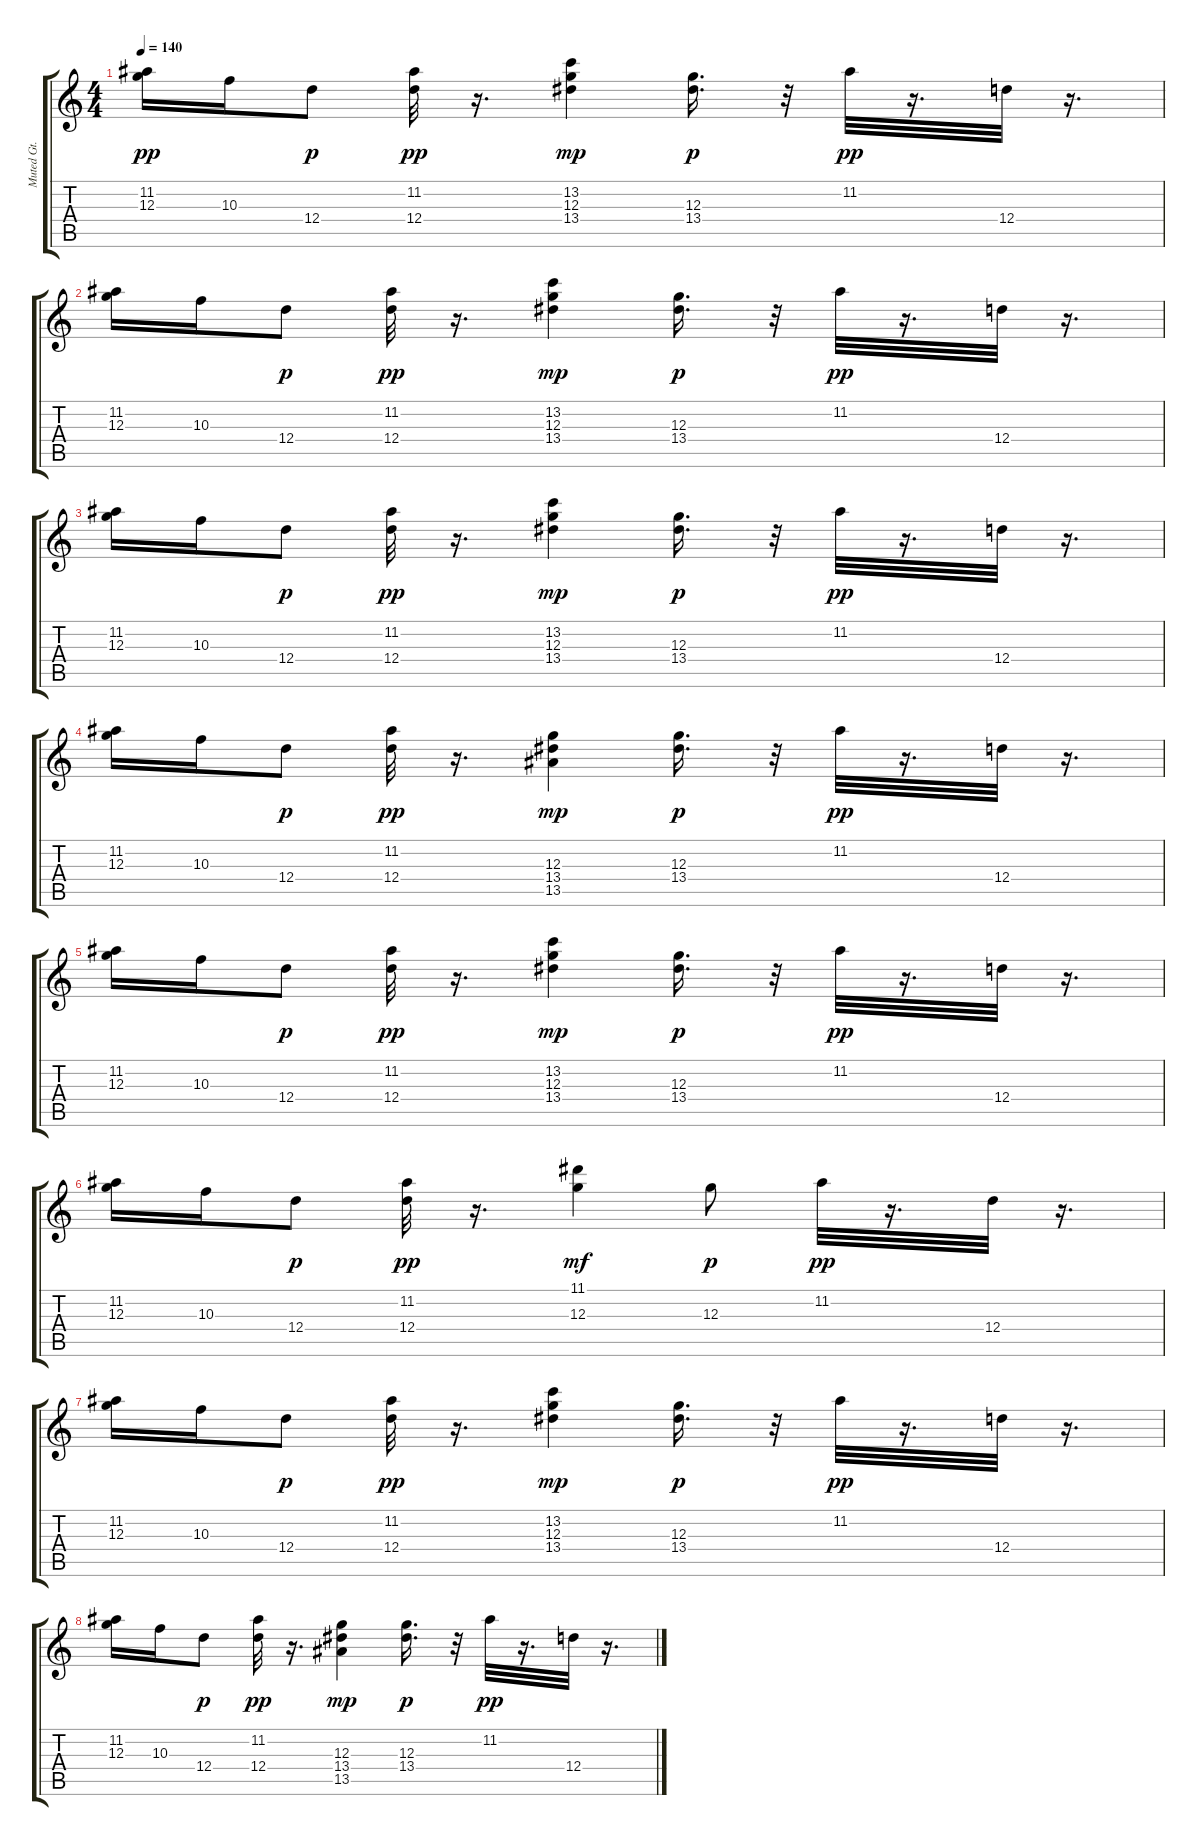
\track ("Muted Gt.           " "Muted Gt. ") {instrument electricguitarmuted}
\staff {score tabs}
\tuning (E4 B3 G3 D3 A2 E2) {hide}
\ts (4 4)
\tempo 140
\clef g2
\ks c
(11.2 12.3).16{dy pp} 10.3.16 12.4.8{dy p} (11.2 12.4).32{dy pp} r.16{d} (13.2 12.3 13.4).4{dy mp} (12.3 13.4).16{d dy p} r.32 11.2.32{dy pp} r.16{d} 12.4.32 r.16{d} |
(11.2 12.3).16 10.3.16 12.4.8{dy p} (11.2 12.4).32{dy pp} r.16{d} (13.2 12.3 13.4).4{dy mp} (12.3 13.4).16{d dy p} r.32 11.2.32{dy pp} r.16{d} 12.4.32 r.16{d} |
(11.2 12.3).16 10.3.16 12.4.8{dy p} (11.2 12.4).32{dy pp} r.16{d} (13.2 12.3 13.4).4{dy mp} (12.3 13.4).16{d dy p} r.32 11.2.32{dy pp} r.16{d} 12.4.32 r.16{d} |
(11.2 12.3).16 10.3.16 12.4.8{dy p} (11.2 12.4).32{dy pp} r.16{d} (12.3 13.4 13.5).4{dy mp} (12.3 13.4).16{d dy p} r.32 11.2.32{dy pp} r.16{d} 12.4.32 r.16{d} |
(11.2 12.3).16 10.3.16 12.4.8{dy p} (11.2 12.4).32{dy pp} r.16{d} (13.2 12.3 13.4).4{dy mp} (12.3 13.4).16{d dy p} r.32 11.2.32{dy pp} r.16{d} 12.4.32 r.16{d} |
(11.2 12.3).16 10.3.16 12.4.8{dy p} (11.2 12.4).32{dy pp} r.16{d} (11.1 12.3).4{dy mf} 12.3.8{dy p} 11.2.32{dy pp} r.16{d} 12.4.32 r.16{d} |
(11.2 12.3).16 10.3.16 12.4.8{dy p} (11.2 12.4).32{dy pp} r.16{d} (13.2 12.3 13.4).4{dy mp} (12.3 13.4).16{d dy p} r.32 11.2.32{dy pp} r.16{d} 12.4.32 r.16{d} |
(11.2 12.3).16 10.3.16 12.4.8{dy p} (11.2 12.4).32{dy pp} r.16{d} (12.3 13.4 13.5).4{dy mp} (12.3 13.4).16{d dy p} r.32 11.2.32{dy pp} r.16{d} 12.4.32 r.16{d}
